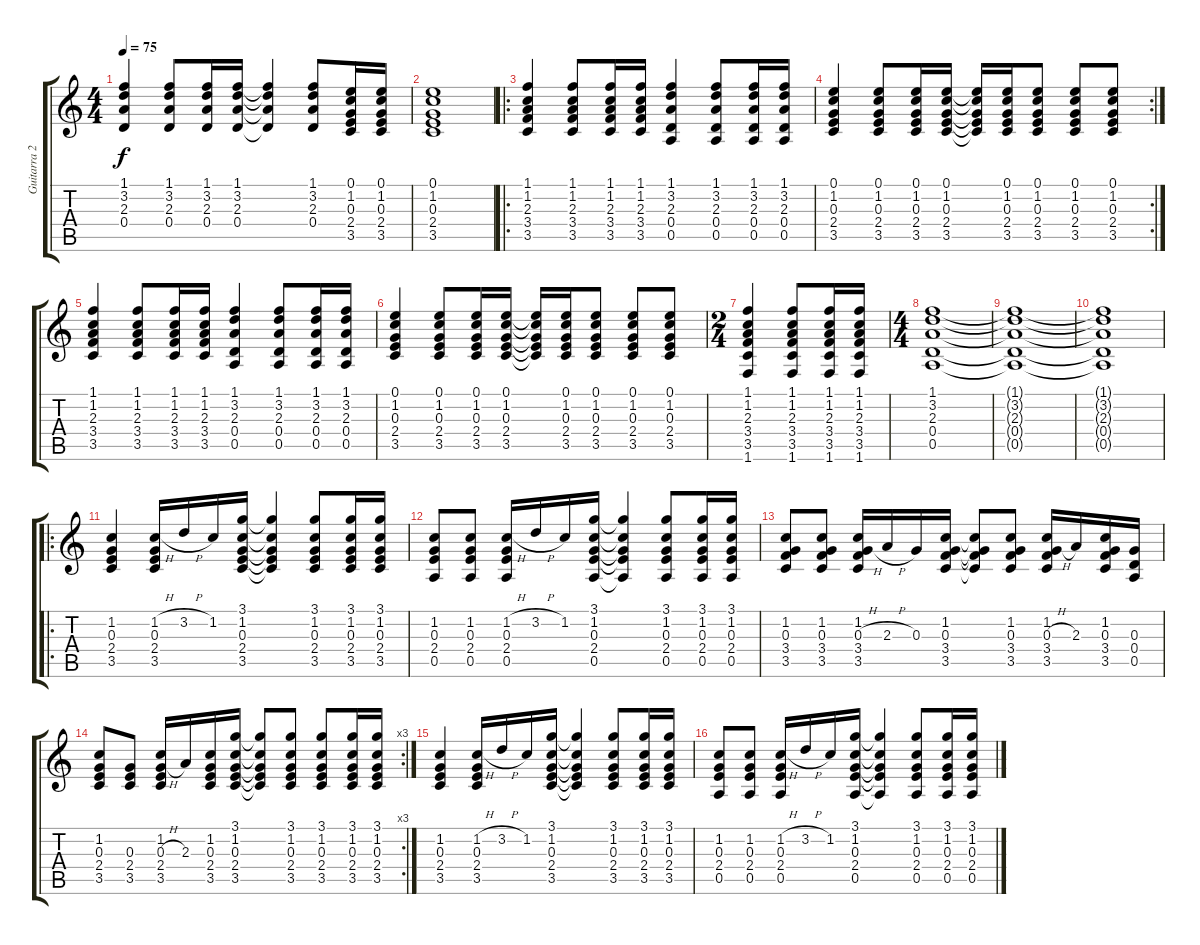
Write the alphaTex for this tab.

\track ("Guitarra 2" "Guitarra 2") {instrument acousticguitarsteel}
\staff {score tabs}
\tuning (E4 B3 G3 D3 A2 E2) {hide}
\ts (4 4)
\tempo 75
\clef g2
\ks c
(1.1 3.2 2.3 0.4).4{dy f} (1.1 3.2 2.3 0.4).8 (1.1 3.2 2.3 0.4).16 (1.1 3.2 2.3 0.4).16 (1.1{t} 3.2{t} 2.3{t} 0.4{t}).4 (1.1 3.2 2.3 0.4).8 (0.1 1.2 0.3 2.4 3.5).16 (0.1 1.2 0.3 2.4 3.5).16 |
(0.1 1.2 0.3 2.4 3.5).1 |
\ro
(1.1 1.2 2.3 3.4 3.5).4 (1.1 1.2 2.3 3.4 3.5).8 (1.1 1.2 2.3 3.4 3.5).16 (1.1 1.2 2.3 3.4 3.5).16 (1.1 3.2 2.3 0.4 0.5).4 (1.1 3.2 2.3 0.4 0.5).8 (1.1 3.2 2.3 0.4 0.5).16 (1.1 3.2 2.3 0.4 0.5).16 |
\rc 2
(0.1 1.2 0.3 2.4 3.5).4 (0.1 1.2 0.3 2.4 3.5).8 (0.1 1.2 0.3 2.4 3.5).16 (0.1 1.2 0.3 2.4 3.5).16 (0.1{t} 1.2{t} 0.3{t} 2.4{t} 3.5{t}).16 (0.1 1.2 0.3 2.4 3.5).16 (0.1 1.2 0.3 2.4 3.5).8 (0.1 1.2 0.3 2.4 3.5).8 (0.1 1.2 0.3 2.4 3.5).8 |
(1.1 1.2 2.3 3.4 3.5).4 (1.1 1.2 2.3 3.4 3.5).8 (1.1 1.2 2.3 3.4 3.5).16 (1.1 1.2 2.3 3.4 3.5).16 (1.1 3.2 2.3 0.4 0.5).4 (1.1 3.2 2.3 0.4 0.5).8 (1.1 3.2 2.3 0.4 0.5).16 (1.1 3.2 2.3 0.4 0.5).16 |
(0.1 1.2 0.3 2.4 3.5).4 (0.1 1.2 0.3 2.4 3.5).8 (0.1 1.2 0.3 2.4 3.5).16 (0.1 1.2 0.3 2.4 3.5).16 (0.1{t} 1.2{t} 0.3{t} 2.4{t} 3.5{t}).16 (0.1 1.2 0.3 2.4 3.5).16 (0.1 1.2 0.3 2.4 3.5).8 (0.1 1.2 0.3 2.4 3.5).8 (0.1 1.2 0.3 2.4 3.5).8 |
\ts (2 4)
(1.1 1.2 2.3 3.4 3.5 1.6).4 (1.1 1.2 2.3 3.4 3.5 1.6).8 (1.1 1.2 2.3 3.4 3.5 1.6).16 (1.1 1.2 2.3 3.4 3.5 1.6).16 |
\ts (4 4)
(1.1 3.2 2.3 0.4 0.5).1 |
(1.1{t} 3.2{t} 2.3{t} 0.4{t} 0.5{t}).1 |
(1.1{t} 3.2{t} 2.3{t} 0.4{t} 0.5{t}).1 |
\ro
(1.2 0.3 2.4 3.5).4 (1.2{h} 0.3 2.4 3.5).16 3.2{h}.16 1.2.16 (3.1 1.2 0.3 2.4 3.5).16 (3.1{t} 1.2{t} 0.3{t} 2.4{t} 3.5{t}).4 (3.1 1.2 0.3 2.4 3.5).8 (3.1 1.2 0.3 2.4 3.5).16 (3.1 1.2 0.3 2.4 3.5).16 |
(1.2 0.3 2.4 0.5).8 (1.2 0.3 2.4 0.5).8 (1.2{h} 0.3 2.4 0.5).16 3.2{h}.16 1.2.16 (3.1 1.2 0.3 2.4 0.5).16 (3.1{t} 1.2{t} 0.3{t} 2.4{t} 0.5{t}).4 (3.1 1.2 0.3 2.4 0.5).8 (3.1 1.2 0.3 2.4 0.5).16 (3.1 1.2 0.3 2.4 0.5).16 |
(1.2 0.3 3.4 3.5).8 (1.2 0.3 3.4 3.5).8 (1.2 0.3{h} 3.4 3.5).16 2.3{h}.16 0.3.16 (1.2 0.3 3.4 3.5).16 (1.2{t} 0.3{t} 3.4{t} 3.5{t}).8 (1.2 0.3 3.4 3.5).8 (1.2 0.3{h} 3.4 3.5).16 2.3.16 (1.2 0.3 3.4 3.5).16 (0.3 0.4 0.5).16 |
\rc 3
(1.2 0.3 2.4 3.5).8 (0.3 2.4 3.5).8 (1.2 0.3{h} 2.4 3.5).16 2.3.16 (1.2 0.3 2.4 3.5).16 (3.1 1.2 0.3 2.4 3.5).16 (3.1{t} 1.2{t} 0.3{t} 2.4{t} 3.5{t}).8 (3.1 1.2 0.3 2.4 3.5).8 (3.1 1.2 0.3 2.4 3.5).8 (3.1 1.2 0.3 2.4 3.5).16 (3.1 1.2 0.3 2.4 3.5).16 |
(1.2 0.3 2.4 3.5).4 (1.2{h} 0.3 2.4 3.5).16 3.2{h}.16 1.2.16 (3.1 1.2 0.3 2.4 3.5).16 (3.1{t} 1.2{t} 0.3{t} 2.4{t} 3.5{t}).4 (3.1 1.2 0.3 2.4 3.5).8 (3.1 1.2 0.3 2.4 3.5).16 (3.1 1.2 0.3 2.4 3.5).16 |
(1.2 0.3 2.4 0.5).8 (1.2 0.3 2.4 0.5).8 (1.2{h} 0.3 2.4 0.5).16 3.2{h}.16 1.2.16 (3.1 1.2 0.3 2.4 0.5).16 (3.1{t} 1.2{t} 0.3{t} 2.4{t} 0.5{t}).4 (3.1 1.2 0.3 2.4 0.5).8 (3.1 1.2 0.3 2.4 0.5).16 (3.1 1.2 0.3 2.4 0.5).16
